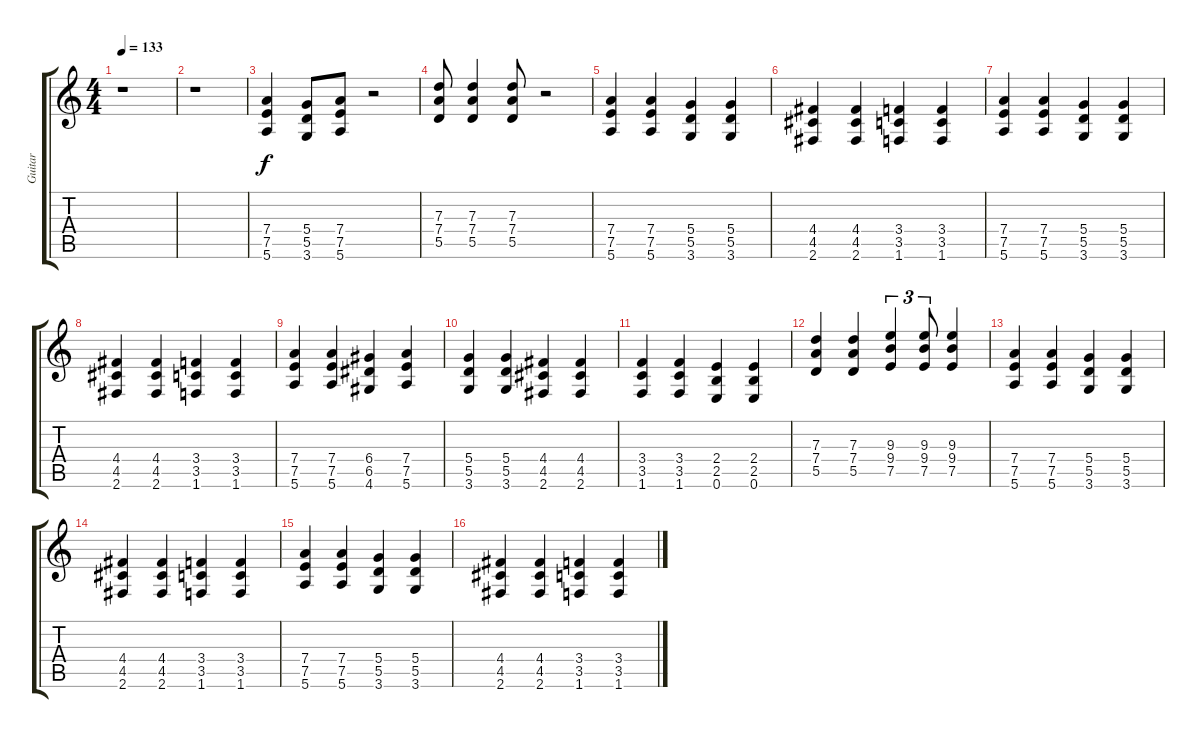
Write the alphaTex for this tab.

\track ("Guitar" "Guitar") {instrument electricguitarclean}
\staff {score tabs}
\tuning (E4 B3 G3 D3 A2 E2) {hide}
\ts (4 4)
\tempo 133
\clef g2
\ks c
r.1{dy f} |
r.1 |
(7.4 7.5 5.6).4 (5.4 5.5 3.6).8 (7.4 7.5 5.6).8 r.2 |
(7.3 7.4 5.5).8 (7.3 7.4 5.5).4 (7.3 7.4 5.5).8 r.2 |
(7.4 7.5 5.6).4{volume 8} (7.4 7.5 5.6).4 (5.4 5.5 3.6).4 (5.4 5.5 3.6).4 |
(4.4 4.5 2.6).4 (4.4 4.5 2.6).4 (3.4 3.5 1.6).4 (3.4 3.5 1.6).4 |
(7.4 7.5 5.6).4 (7.4 7.5 5.6).4 (5.4 5.5 3.6).4 (5.4 5.5 3.6).4 |
(4.4 4.5 2.6).4 (4.4 4.5 2.6).4 (3.4 3.5 1.6).4 (3.4 3.5 1.6).4 |
(7.4 7.5 5.6).4 (7.4 7.5 5.6).4 (6.4 6.5 4.6).4 (7.4 7.5 5.6).4 |
(5.4 5.5 3.6).4 (5.4 5.5 3.6).4 (4.4 4.5 2.6).4 (4.4 4.5 2.6).4 |
(3.4 3.5 1.6).4 (3.4 3.5 1.6).4 (2.4 2.5 0.6).4 (2.4 2.5 0.6).4 |
(7.3 7.4 5.5).4 (7.3 7.4 5.5).4 (9.3 9.4 7.5).4{tu (3 2)} (9.3 9.4 7.5).8{tu (3 2)} (9.3 9.4 7.5).4 |
(7.4 7.5 5.6).4 (7.4 7.5 5.6).4 (5.4 5.5 3.6).4 (5.4 5.5 3.6).4 |
(4.4 4.5 2.6).4 (4.4 4.5 2.6).4 (3.4 3.5 1.6).4 (3.4 3.5 1.6).4 |
(7.4 7.5 5.6).4 (7.4 7.5 5.6).4 (5.4 5.5 3.6).4 (5.4 5.5 3.6).4 |
(4.4 4.5 2.6).4 (4.4 4.5 2.6).4 (3.4 3.5 1.6).4 (3.4 3.5 1.6).4
